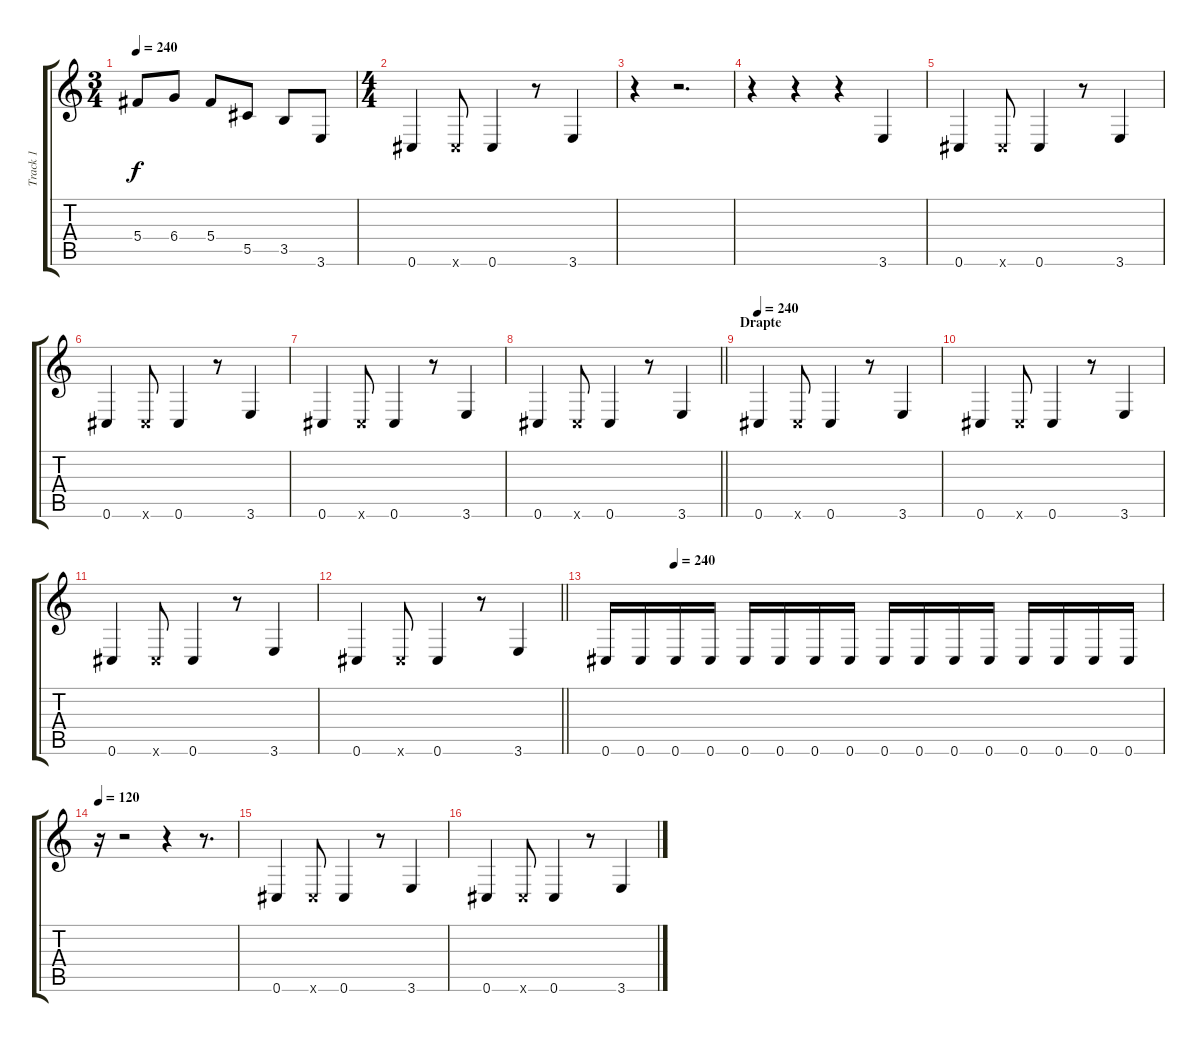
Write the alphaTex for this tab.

\track ("Track 1" "Track 1") {instrument distortionguitar}
\staff {score tabs}
\tuning (Eb4 Bb3 Gb3 Db3 Ab2 Db2) {hide}
\ts (3 4)
\tempo 240
\clef g2
\ks c
5.4.8{dy f} 6.4.8 5.4.8 5.5.8 3.5.8 3.6.8 |
\ts (4 4)
0.6.4 0.6{x}.8 0.6.4 r.8 3.6.4 |
r.4 r.2{d} |
r.4 r.4 r.4 3.6.4 |
0.6.4 0.6{x}.8 0.6.4 r.8 3.6.4 |
0.6.4 0.6{x}.8 0.6.4 r.8 3.6.4 |
0.6.4 0.6{x}.8 0.6.4 r.8 3.6.4 |
\barLineRight lightlight
0.6.4 0.6{x}.8 0.6.4 r.8 3.6.4 |
\section ("" "Drapte")
\tempo 240
0.6.4 0.6{x}.8 0.6.4 r.8 3.6.4 |
0.6.4 0.6{x}.8 0.6.4 r.8 3.6.4 |
0.6.4 0.6{x}.8 0.6.4 r.8 3.6.4 |
\barLineRight lightlight
0.6.4 0.6{x}.8 0.6.4 r.8 3.6.4 |
\tempo (240 0.125)
0.6.16 0.6.16 0.6.16 0.6.16 0.6.16 0.6.16 0.6.16 0.6.16 0.6.16 0.6.16 0.6.16 0.6.16 0.6.16 0.6.16 0.6.16 0.6.16 |
\tempo 120
r.16 r.2 r.4 r.8{d} |
0.6.4 0.6{x}.8 0.6.4 r.8 3.6.4 |
0.6.4 0.6{x}.8 0.6.4 r.8 3.6.4
